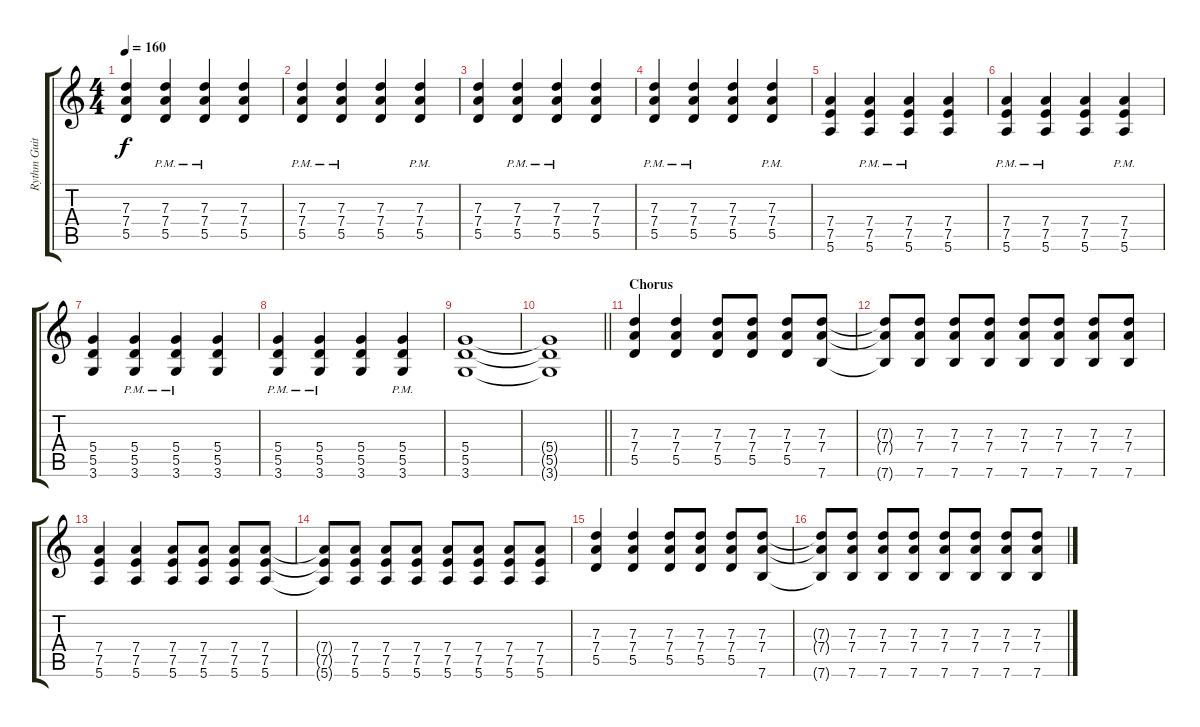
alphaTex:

\track ("Rythm Guitar" "Rythm Guit") {instrument distortionguitar}
\staff {score tabs}
\tuning (E4 B3 G3 D3 A2 E2) {hide}
\ts (4 4)
\tempo 160
\clef g2
\ks c
(7.3 7.4 5.5).4{dy f} (7.3{pm} 7.4{pm} 5.5{pm}).4 (7.3{pm} 7.4{pm} 5.5{pm}).4 (7.3 7.4 5.5).4 |
(7.3{pm} 7.4{pm} 5.5{pm}).4 (7.3{pm} 7.4{pm} 5.5{pm}).4 (7.3 7.4 5.5).4 (7.3{pm} 7.4{pm} 5.5{pm}).4 |
(7.3 7.4 5.5).4 (7.3{pm} 7.4{pm} 5.5{pm}).4 (7.3{pm} 7.4{pm} 5.5{pm}).4 (7.3 7.4 5.5).4 |
(7.3{pm} 7.4{pm} 5.5{pm}).4 (7.3{pm} 7.4{pm} 5.5{pm}).4 (7.3 7.4 5.5).4 (7.3{pm} 7.4{pm} 5.5{pm}).4 |
(7.4 7.5 5.6).4 (7.4{pm} 7.5{pm} 5.6{pm}).4 (7.4{pm} 7.5{pm} 5.6{pm}).4 (7.4 7.5 5.6).4 |
(7.4{pm} 7.5{pm} 5.6{pm}).4 (7.4{pm} 7.5{pm} 5.6{pm}).4 (7.4 7.5 5.6).4 (7.4{pm} 7.5{pm} 5.6{pm}).4 |
(5.4 5.5 3.6).4 (5.4{pm} 5.5{pm} 3.6{pm}).4 (5.4{pm} 5.5{pm} 3.6{pm}).4 (5.4 5.5 3.6).4 |
(5.4{pm} 5.5{pm} 3.6{pm}).4 (5.4{pm} 5.5{pm} 3.6{pm}).4 (5.4 5.5 3.6).4 (5.4{pm} 5.5{pm} 3.6{pm}).4 |
(5.4 5.5 3.6).1 |
\barLineRight lightlight
(5.4{t} 5.5{t} 3.6{t}).1 |
\section ("" "Chorus")
(7.3 7.4 5.5).4 (7.3 7.4 5.5).4 (7.3 7.4 5.5).8 (7.3 7.4 5.5).8 (7.3 7.4 5.5).8 (7.3 7.4 7.6).8 |
(7.3{t} 7.4{t} 7.6{t}).8 (7.3 7.4 7.6).8 (7.3 7.4 7.6).8 (7.3 7.4 7.6).8 (7.3 7.4 7.6).8 (7.3 7.4 7.6).8 (7.3 7.4 7.6).8 (7.3 7.4 7.6).8 |
(7.4 7.5 5.6).4 (7.4 7.5 5.6).4 (7.4 7.5 5.6).8 (7.4 7.5 5.6).8 (7.4 7.5 5.6).8 (7.4 7.5 5.6).8 |
(7.4{t} 7.5{t} 5.6{t}).8 (7.4 7.5 5.6).8 (7.4 7.5 5.6).8 (7.4 7.5 5.6).8 (7.4 7.5 5.6).8 (7.4 7.5 5.6).8 (7.4 7.5 5.6).8 (7.4 7.5 5.6).8 |
(7.3 7.4 5.5).4 (7.3 7.4 5.5).4 (7.3 7.4 5.5).8 (7.3 7.4 5.5).8 (7.3 7.4 5.5).8 (7.3 7.4 7.6).8 |
(7.3{t} 7.4{t} 7.6{t}).8 (7.3 7.4 7.6).8 (7.3 7.4 7.6).8 (7.3 7.4 7.6).8 (7.3 7.4 7.6).8 (7.3 7.4 7.6).8 (7.3 7.4 7.6).8 (7.3 7.4 7.6).8
